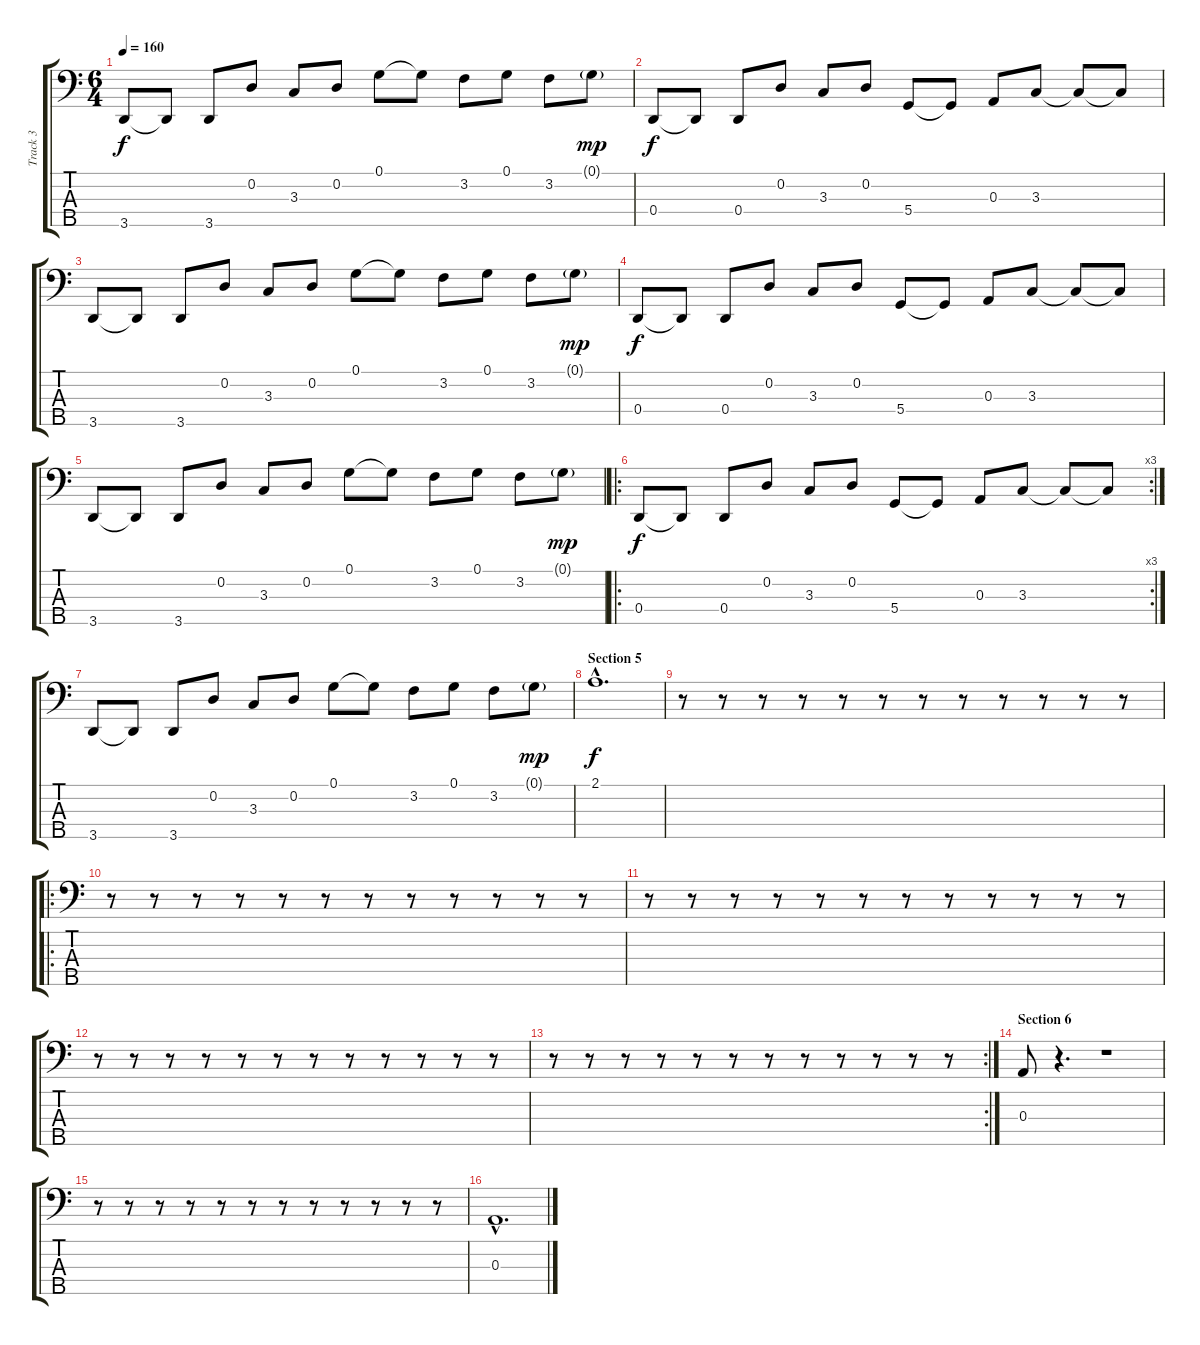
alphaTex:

\track ("Track 3" "Track 3") {instrument electricbassfinger}
\staff {score tabs}
\tuning (G2 D2 A1 D1 B0) {hide}
\ts (6 4)
\tempo 160
\clef f4
\ks c
3.5.8{dy f} 3.5{t}.8 3.5.8 0.2.8 3.3.8 0.2.8 0.1.8 0.1{t}.8 3.2.8 0.1.8 3.2.8 0.1{g}.8{dy mp} |
0.4.8{dy f} 0.4{t}.8 0.4.8 0.2.8 3.3.8 0.2.8 5.4.8 5.4{t}.8 0.3.8 3.3.8 3.3{t}.8 3.3{t}.8 |
3.5.8 3.5{t}.8 3.5.8 0.2.8 3.3.8 0.2.8 0.1.8 0.1{t}.8 3.2.8 0.1.8 3.2.8 0.1{g}.8{dy mp} |
0.4.8{dy f} 0.4{t}.8 0.4.8 0.2.8 3.3.8 0.2.8 5.4.8 5.4{t}.8 0.3.8 3.3.8 3.3{t}.8 3.3{t}.8 |
3.5.8 3.5{t}.8 3.5.8 0.2.8 3.3.8 0.2.8 0.1.8 0.1{t}.8 3.2.8 0.1.8 3.2.8 0.1{g}.8{dy mp} |
\ro
\rc 3
0.4.8{dy f} 0.4{t}.8 0.4.8 0.2.8 3.3.8 0.2.8 5.4.8 5.4{t}.8 0.3.8 3.3.8 3.3{t}.8 3.3{t}.8 |
3.5.8 3.5{t}.8 3.5.8 0.2.8 3.3.8 0.2.8 0.1.8 0.1{t}.8 3.2.8 0.1.8 3.2.8 0.1{g}.8{dy mp} |
\section ("" "Section 5")
2.1{hac}.1{d dy f} |
r.8 r.8 r.8 r.8 r.8 r.8 r.8 r.8 r.8 r.8 r.8 r.8 |
\ro
r.8 r.8 r.8 r.8 r.8 r.8 r.8 r.8 r.8 r.8 r.8 r.8 |
r.8 r.8 r.8 r.8 r.8 r.8 r.8 r.8 r.8 r.8 r.8 r.8 |
r.8 r.8 r.8 r.8 r.8 r.8 r.8 r.8 r.8 r.8 r.8 r.8 |
\rc 2
r.8 r.8 r.8 r.8 r.8 r.8 r.8 r.8 r.8 r.8 r.8 r.8 |
\section ("" "Section 6")
0.3.8 r.4{d} r.1 |
r.8 r.8 r.8 r.8 r.8 r.8 r.8 r.8 r.8 r.8 r.8 r.8 |
0.3{hac}.1{d}
